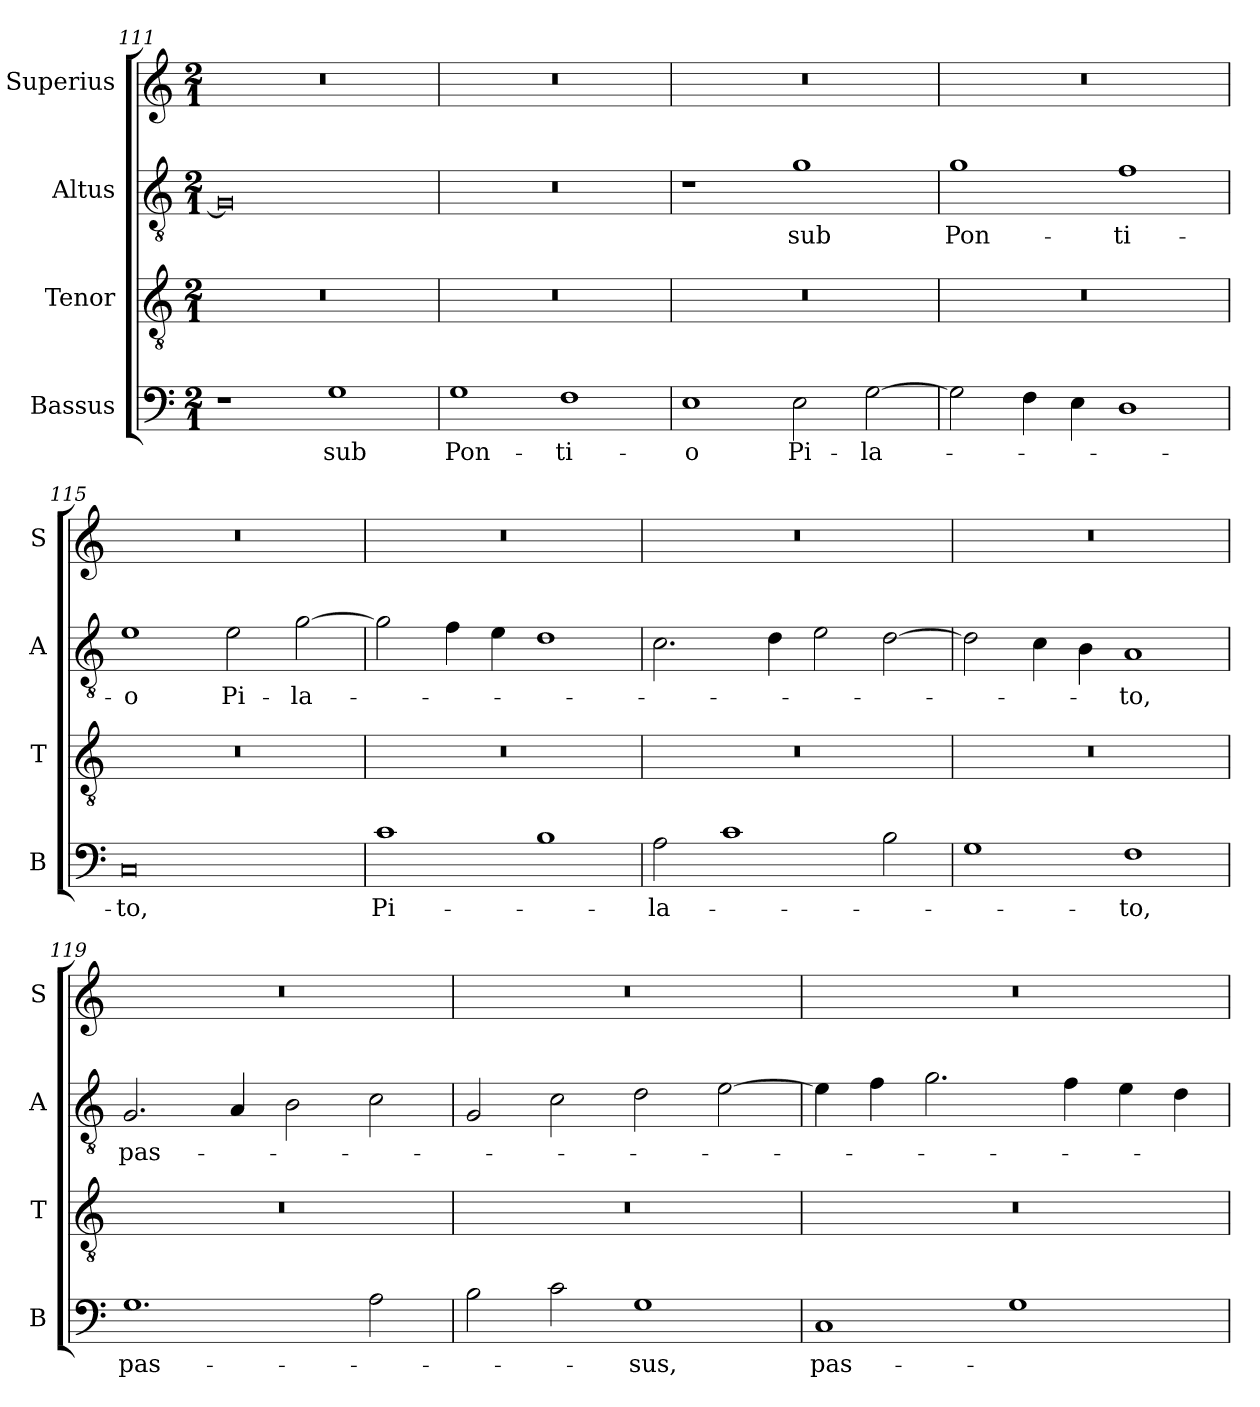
**kern	**text	**kern	**kern	**text	**kern
*part4	*part4	*part3	*part2	*part2	*part1
*staff4	*staff4	*staff3	*staff2	*staff2	*staff1
*I"Bassus	*	*I"Tenor	*I"Altus	*	*I"Superius
*I'B	*	*I'T	*I'A	*	*I'S
*clefF4	*	*clefGv2	*clefGv2	*	*clefG2
*k[]	*	*k[]	*k[]	*	*k[]
*M2/1	*	*M2/1	*M2/1	*	*M2/1
=111	=111	=111	=111	=111	=111
1r	.	0r	0G]	.	0r
1G	sub	.	.	.	.
=112	=112	=112	=112	=112	=112
1G	Pon-	0r	0r	.	0r
1F	-ti-	.	.	.	.
=113	=113	=113	=113	=113	=113
1E	-o	0r	1r	.	0r
2E\	Pi-	.	1g	sub	.
[2G\	-la-	.	.	.	.
=114	=114	=114	=114	=114	=114
2G\]	.	0r	1g	Pon-	0r
4F\	.	.	.	.	.
4E\	.	.	.	.	.
1D	.	.	1f	-ti-	.
=115	=115	=115	=115	=115	=115
0C	-to,	0r	1e	-o	0r
.	.	.	2e\	Pi-	.
.	.	.	[2g\	-la-	.
=116	=116	=116	=116	=116	=116
1c	Pi-	0r	2g\]	.	0r
.	.	.	4f\	.	.
.	.	.	4e\	.	.
1B	.	.	1d	.	.
=117	=117	=117	=117	=117	=117
2A\	-la-	0r	2.c\	.	0r
1c	.	.	.	.	.
.	.	.	4d\	.	.
.	.	.	2e\	.	.
2B\	.	.	[2d\	.	.
=118	=118	=118	=118	=118	=118
1G	.	0r	2d\]	.	0r
.	.	.	4c\	.	.
.	.	.	4B\	.	.
1F	-to,	.	1A	-to,	.
=119	=119	=119	=119	=119	=119
1.G	pas-	0r	2.G/	pas-	0r
.	.	.	4A/	.	.
.	.	.	2B\	.	.
2A\	.	.	2c\	.	.
=120	=120	=120	=120	=120	=120
2B\	.	0r	2G/	.	0r
2c\	.	.	2c\	.	.
1G	-sus,	.	2d\	.	.
.	.	.	[2e\	.	.
=121	=121	=121	=121	=121	=121
1C	pas-	0r	4e\]	.	0r
.	.	.	4f\	.	.
.	.	.	2.g\	.	.
1G	.	.	.	.	.
.	.	.	4f\	.	.
.	.	.	4e\	.	.
.	.	.	4d\	.	.
=	=	=	=	=	=
*-	*-	*-	*-	*-	*-
